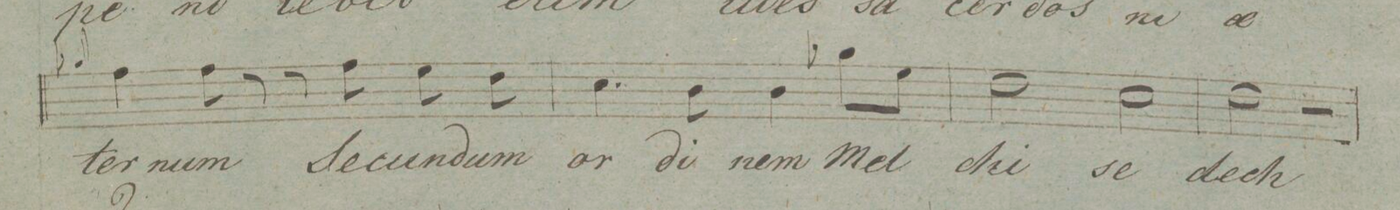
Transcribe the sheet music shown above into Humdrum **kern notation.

**kern	**text	**dynam
*I"Baſso.	*	*
*clefF4	*	*
*k[]	*	*
*met(c|)	*	*
*M2/2	*	*
8qqB-X/	.	.
4A\	-ter-	.
8A\	-num	.
8r	.	.
8r	.	.
8A\	Se-	.
8G\	-cun-	.
8F\	-dum	.
=43	=43	=43
4.E\	or-	.
8D\	-di-	.
4D\	-nem	.
8B-X\L	Mel-	.
8G\J	.	.
=44	=44	=44
2F\	-chi-	.
2E\	-se-	.
=45	=45	=45
2F\	-dech	.
2r	.	.
=46	=46	=46
*-	*-	*-
